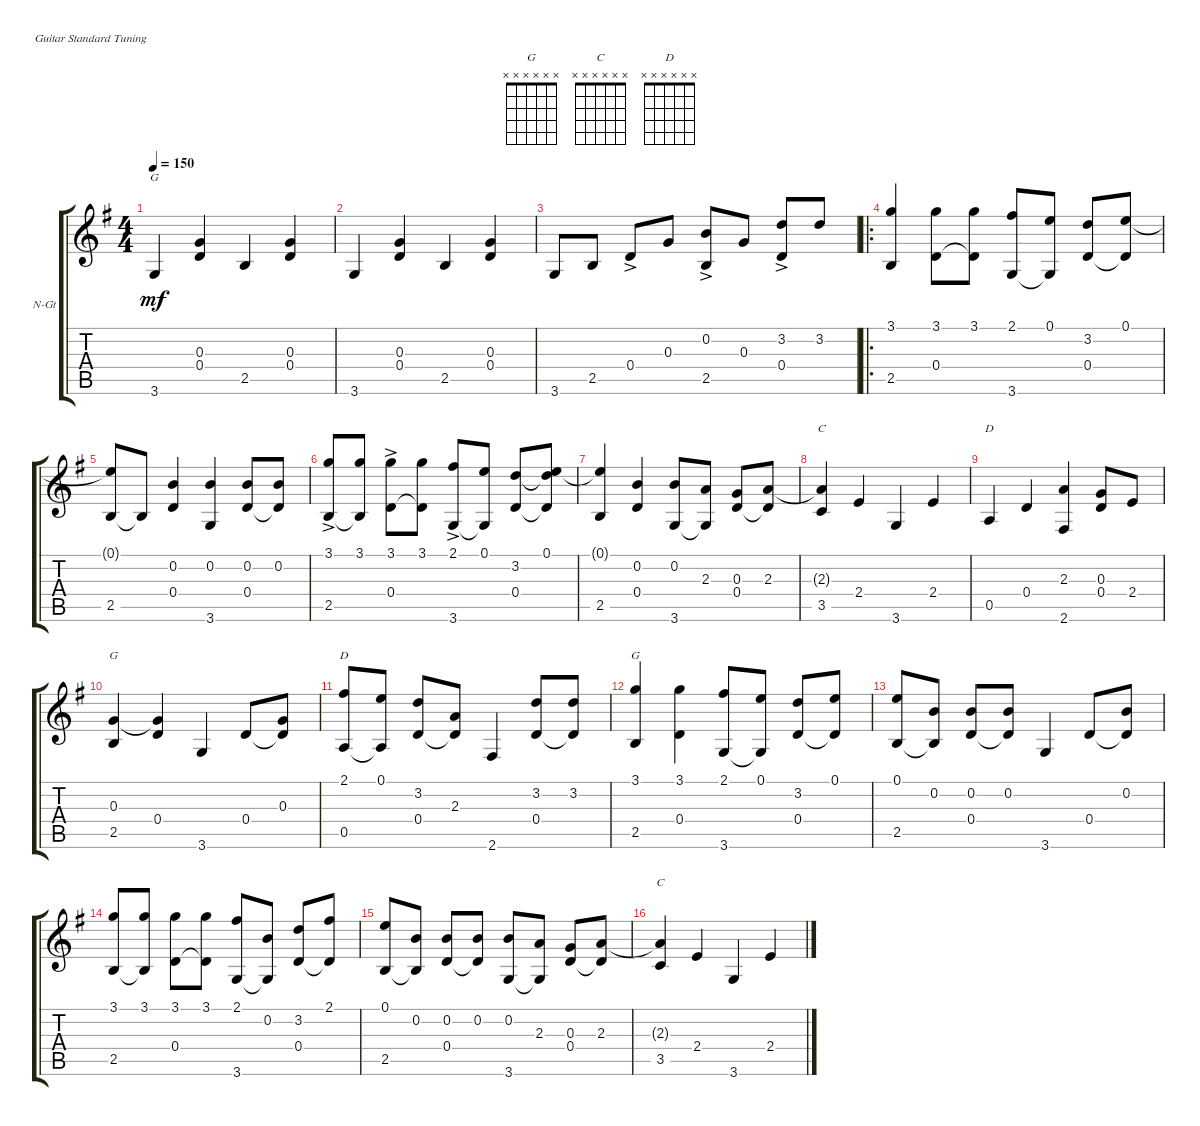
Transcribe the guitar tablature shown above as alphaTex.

\defaultSystemsLayout 4
\bracketExtendMode groupsimilarinstruments
\firstSystemTrackNameOrientation horizontal
\otherSystemsTrackNameOrientation horizontal
\track ("Nylon Guitar" "N-Gt") {instrument acousticguitarnylon}
\staff {score tabs}
\tuning (E4 B3 G3 D3 A2 E2)
\chord ("G" x x x x x x)
\chord ("C" x x x x x x)
\chord ("D" x x x x x x)
\ts (4 4)
\tempo 150
\clef g2
\ks g
3.6.4{ch "G" dy mf instrument acousticguitarnylon} (0.4 0.3).4 2.5.4 (0.4 0.3).4 |
3.6.4 (0.4 0.3).4 2.5.4 (0.4 0.3).4 |
3.6.8 2.5.8 0.4{ac}.8 0.3.8 (0.2{ac} 2.5).8 0.3.8 (3.2{ac} 0.4).8 3.2.8 |
\ro
(3.1 2.5).4 (0.4 3.1).8 (0.4{t} 3.1).8 (2.1 3.6).8 (0.1 3.6{t}).8 (3.2 0.4).8 (0.1 0.4{t}).8 |
(0.1{t} 2.5).8 2.5{t}.8 (0.4 0.2).4 (0.2 3.6).4 (0.4 0.2).8 (0.2 0.4{t}).8 |
(3.1{ac} 2.5).8 (3.1 2.5{t}).8 (0.4 3.1{ac}).8 (3.1 0.4{t}).8 (2.1{ac} 3.6).8 (0.1 3.6{t}).8 (0.4 3.2).8 (0.4{t} 3.2{t} 0.1).8 |
(0.1{t} 2.5).4 (0.2 0.4).4 (0.2 3.6).8 (2.3 3.6{t}).8 (0.3 0.4).8 (2.3 0.4{t}).8 |
(2.3{t} 3.5).4{ch "C"} 2.4.4 3.6.4 2.4.4 |
0.5.4{ch "D"} 0.4.4 (2.3 2.6).4 (0.3 0.4).8 2.4.8 |
(0.3 2.5).4{ch "G"} (0.3{t} 0.4).4 3.6.4 0.4.8 (0.3 0.4{t}).8 |
(0.5 2.1).8{ch "D"} (0.5{t} 0.1).8 (0.4 3.2).8 (2.3 0.4{t}).8 2.6.4 (0.4 3.2).8 (3.2 0.4{t}).8 |
(3.1 2.5).4{ch "G"} (3.1 0.4).4 (2.1 3.6).8 (0.1 3.6{t}).8 (3.2 0.4).8 (0.1 0.4{t}).8 |
(0.1 2.5).8 (0.2 2.5{t}).8 (0.4 0.2).8 (0.2 0.4{t}).8 3.6.4 0.4.8 (0.2 0.4{t}).8 |
(3.1 2.5).8 (3.1 2.5{t}).8 (3.1 0.4).8 (3.1 0.4{t}).8 (2.1 3.6).8 (3.6{t} 0.2).8 (0.4 3.2).8 (2.1 0.4{t}).8 |
(0.1 2.5).8 (0.2 2.5{t}).8 (0.2 0.4).8 (0.2 0.4{t}).8 (0.2 3.6).8 (2.3 3.6{t}).8 (0.3 0.4).8 (2.3 0.4{t}).8 |
(2.3{t} 3.5).4{ch "C"} 2.4.4 3.6.4 2.4.4
